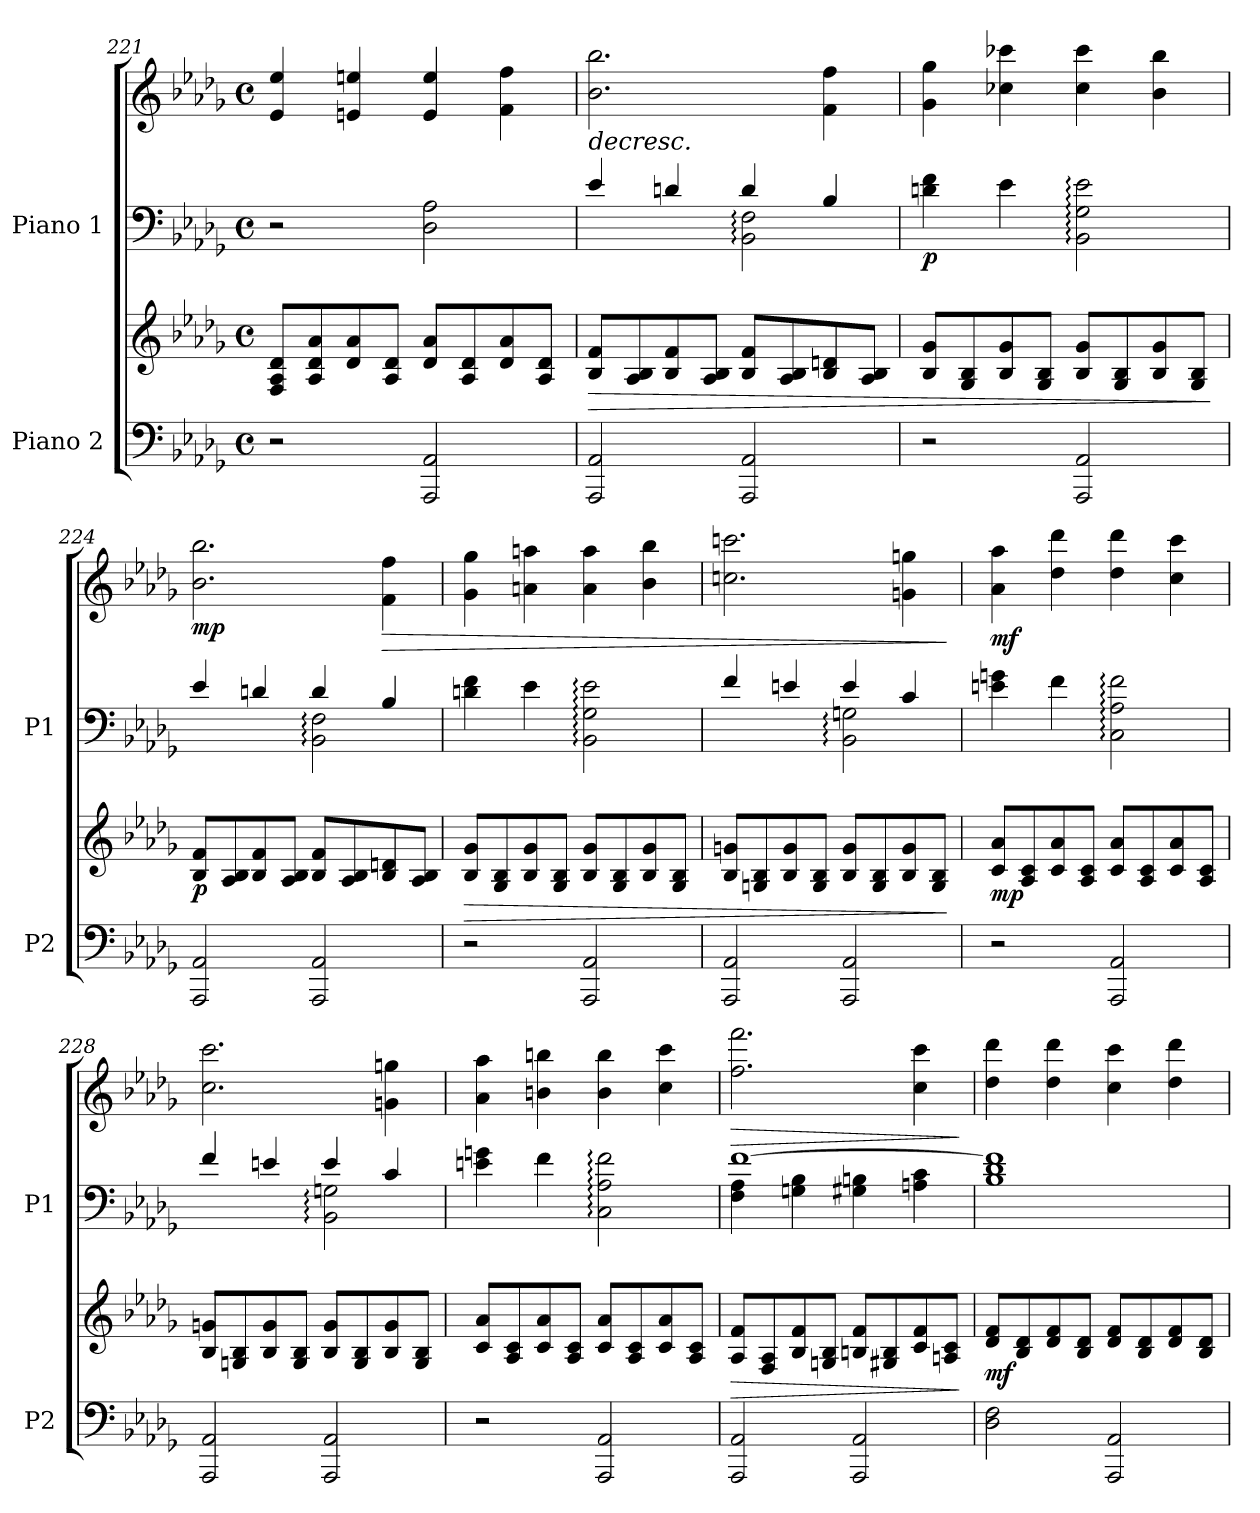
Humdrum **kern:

**kern	**kern	**dynam	**kern	**kern	**dynam
*part2	*part2	*part2	*part1	*part1	*part1
*staff4	*staff3	*staff3/4	*staff2	*staff1	*staff1/2
*I"Piano 2	*	*	*I"Piano 1	*	*
*I'P2	*	*	*I'P1	*	*
!!LO:LB:g=z
*clefF4	*clefG2	*	*clefF4	*clefG2	*
*k[b-e-a-d-g-]	*k[b-e-a-d-g-]	*	*k[b-e-a-d-g-]	*k[b-e-a-d-g-]	*
*M4/4	*M4/4	*	*M4/4	*M4/4	*
*met(c)	*met(c)	*	*met(c)	*met(c)	*
=221	=221	=221	=221	=221	=221
2r	8F/ 8A-/ 8d-/L	.	2r	4e-/ 4ee-/	.
.	8A-/ 8d-/ 8a-/	.	.	.	.
.	8d-/ 8a-/	.	.	4en/ 4een/	.
.	8A-/ 8d-/J	.	.	.	.
2AAA-/ 2AA-/	8d-/ 8a-/L	.	2D-\ 2A-\	4e/ 4ee/	.
.	8A-/ 8d-/	.	.	.	.
.	8d-/ 8a-/	.	.	4f\ 4ff\	.
.	8A-/ 8d-/J	.	.	.	.
=222	=222	=222	=222	=222	=222
!	!	!LO:HP:b	!	!	!LO:HP:b
*	*	*	*^	*	*
2AAA-/ 2AA-/	8B-/ 8f/L	>	4e-/	2ryy	2.b-\ 2.bb-\	>
.	8A-/ 8B-/	.	.	.	.	.
.	8B-/ 8f/	.	4dn/	.	.	.
.	8A-/ 8B-/J	.	.	.	.	.
2AAA-/ 2AA-/	8B-/ 8f/L	.	4d/	2BB-\: 2F\:	.	.
.	8A-/ 8B-/	.	.	.	.	.
.	8B-/ 8dn/	.	4B-/	.	4f\ 4ff\	.
.	8A-/ 8B-/J	.	.	.	.	.
*	*	*	*v	*v	*	*
=223	=223	=223	=223	=223	=223
!	!	!	!	!	!LO:DY:b=2
2r	8B-/ 8g-/L	.	4dn\ 4f\	4g-\ 4gg-\	p
.	8G-/ 8B-/	.	.	.	.
.	8B-/ 8g-/	.	4e-\	4cc-X\ 4ccc-X\	.
.	8G-/ 8B-/J	.	.	.	.
2AAA-/ 2AA-/	8B-/ 8g-/L	.	2BB-\: 2G-\: 2e-\:	4cc-\ 4ccc-\	.
.	8G-/ 8B-/	.	.	.	.
.	8B-/ 8g-/	.	.	4b-\ 4bb-\	.
.	8G-/ 8B-/J	.	.	.	.
.	.	]	.	.	]
!!LO:LB:g=z
=224	=224	=224	=224	=224	=224
*	*	*	*^	*	*
!	!	!LO:DY:b	!	!	!	!LO:DY:b
2AAA-/ 2AA-/	8B-/ 8f/L	p	4e-/	2ryy	2.b-\ 2.bb-\	mp
.	8A-/ 8B-/	.	.	.	.	.
.	8B-/ 8f/	.	4dn/	.	.	.
.	8A-/ 8B-/J	.	.	.	.	.
2AAA-/ 2AA-/	8B-/ 8f/L	.	4d/	2BB-\: 2F\:	.	.
.	8A-/ 8B-/	.	.	.	.	.
!	!	!	!	!	!	!LO:HP:b
.	8B-/ 8dn/	.	4B-/	.	4f\ 4ff\	>
.	8A-/ 8B-/J	.	.	.	.	.
*	*	*	*v	*v	*	*
=225	=225	=225	=225	=225	=225
!	!	!LO:HP:b	!	!	!
2r	8B-/ 8g-/L	>	4dn\ 4f\	4g-\ 4gg-\	.
.	8G-/ 8B-/	.	.	.	.
.	8B-/ 8g-/	.	4e-\	4an\ 4aan\	.
.	8G-/ 8B-/J	.	.	.	.
2AAA-/ 2AA-/	8B-/ 8g-/L	.	2BB-\: 2G-\: 2e-\:	4a\ 4aa\	.
.	8G-/ 8B-/	.	.	.	.
.	8B-/ 8g-/	.	.	4b-\ 4bb-\	.
.	8G-/ 8B-/J	.	.	.	.
=226	=226	=226	=226	=226	=226
*	*	*	*^	*	*
2AAA-/ 2AA-/	8B-/ 8gn/L	.	4f/	2ryy	2.ccn\ 2.cccn\	.
.	8Gn/ 8B-/	.	.	.	.	.
.	8B-/ 8g/	.	4en/	.	.	.
.	8G/ 8B-/J	.	.	.	.	.
2AAA-/ 2AA-/	8B-/ 8g/L	.	4e/	2BB-\: 2Gn\:	.	.
.	8G/ 8B-/	.	.	.	.	.
.	8B-/ 8g/	.	4c/	.	4gn\ 4ggn\	.
.	8G/ 8B-/J	.	.	.	.	.
*	*	*	*v	*v	*	*
.	.	]	.	.	]
!!LO:PB:g=z
=227	=227	=227	=227	=227	=227
!	!	!LO:DY:b	!	!	!LO:DY:b
2r	8c/ 8a-/L	mp	4en\ 4gn\	4a-\ 4aa-\	mf
.	8A-/ 8c/	.	.	.	.
.	8c/ 8a-/	.	4f\	4dd-\ 4ddd-\	.
.	8A-/ 8c/J	.	.	.	.
2AAA-/ 2AA-/	8c/ 8a-/L	.	2C\: 2A-\: 2f\:	4dd-\ 4ddd-\	.
.	8A-/ 8c/	.	.	.	.
.	8c/ 8a-/	.	.	4cc\ 4ccc\	.
.	8A-/ 8c/J	.	.	.	.
=228	=228	=228	=228	=228	=228
*	*	*	*^	*	*
2AAA-/ 2AA-/	8B-/ 8gn/L	.	4f/	2ryy	2.cc\ 2.ccc\	.
.	8Gn/ 8B-/	.	.	.	.	.
.	8B-/ 8g/	.	4en/	.	.	.
.	8G/ 8B-/J	.	.	.	.	.
2AAA-/ 2AA-/	8B-/ 8g/L	.	4e/	2BB-\: 2Gn\:	.	.
.	8G/ 8B-/	.	.	.	.	.
.	8B-/ 8g/	.	4c/	.	4gn\ 4ggn\	.
.	8G/ 8B-/J	.	.	.	.	.
*	*	*	*v	*v	*	*
=229	=229	=229	=229	=229	=229
2r	8c/ 8a-/L	.	4en\ 4gn\	4a-\ 4aa-\	.
.	8A-/ 8c/	.	.	.	.
.	8c/ 8a-/	.	4f\	4bn\ 4bbn\	.
.	8A-/ 8c/J	.	.	.	.
2AAA-/ 2AA-/	8c/ 8a-/L	.	2C\: 2A-\: 2f\:	4b\ 4bb\	.
.	8A-/ 8c/	.	.	.	.
.	8c/ 8a-/	.	.	4cc\ 4ccc\	.
.	8A-/ 8c/J	.	.	.	.
!!LO:LB:g=z
=230	=230	=230	=230	=230	=230
!	!	!LO:HP:b	!	!	!LO:HP:b
*	*	*	*^	*	*
2AAA-/ 2AA-/	8A-/ 8f/L	>	[1f	4F\ 4A-\	2.ff\ 2.fff\	>
.	8F/ 8A-/	.	.	.	.	.
.	8B-/ 8f/	.	.	4Gn\ 4B-\	.	.
.	8Gn/ 8B-/J	.	.	.	.	.
2AAA-/ 2AA-/	8Bn/ 8f/L	.	.	4G#X\ 4Bn\	.	.
.	8G#X/ 8B/	.	.	.	.	.
.	8c/ 8f/	.	.	4An\ 4c\	4cc\ 4ccc\	.
.	8An/ 8c/J	.	.	.	.	.
*	*	*	*v	*v	*	*
.	.	]	.	.	]
=231	=231	=231	=231	=231	=231
!	!	!LO:DY:b	!	!	!LO:DY:b=2
!	!	!	!	!	!LO:DY:n=1:b
2D-\ 2F\	8d-/ 8f/L	mf	1B- 1d- 1f]	4dd-\ 4ddd-\	mf mf
.	8B-/ 8d-/	.	.	.	.
.	8d-/ 8f/	.	.	4dd-\ 4ddd-\	.
.	8B-/ 8d-/J	.	.	.	.
2AAA-/ 2AA-/	8d-/ 8f/L	.	.	4cc\ 4ccc\	.
.	8B-/ 8d-/	.	.	.	.
.	8d-/ 8f/	.	.	4dd-\ 4ddd-\	.
.	8B-/ 8d-/J	.	.	.	.
=	=	=	=	=	=
*-	*-	*-	*-	*-	*-
